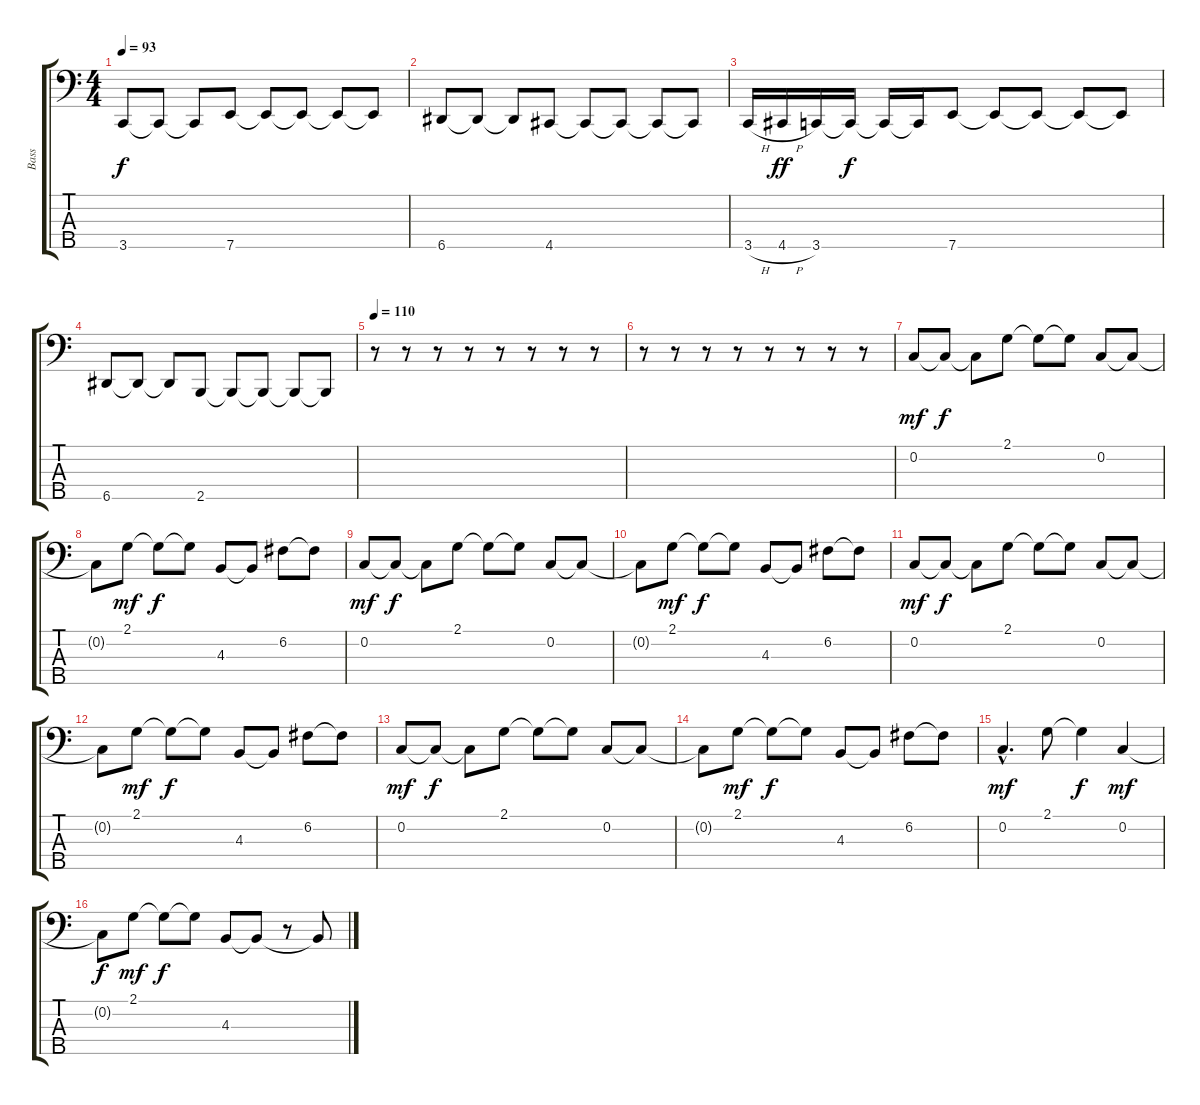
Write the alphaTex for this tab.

\track ("Bass" "Bass") {instrument acousticguitarnylon}
\staff {score tabs}
\tuning (F2 C2 G1 D1 A0) {hide}
\ts (4 4)
\tempo 93
\clef f4
\ks c
3.5.8{dy f} 3.5{t}.8 3.5{t}.8 7.5.8 7.5{t}.8 7.5{t}.8 7.5{t}.8 7.5{t}.8 |
6.5.8 6.5{t}.8 6.5{t}.8 4.5.8 4.5{t}.8 4.5{t}.8 4.5{t}.8 4.5{t}.8 |
3.5{h}.16 4.5{h}.16{dy ff} 3.5.16 3.5{t}.16{dy f} 3.5{t}.16 3.5{t}.16 7.5.8 7.5{t}.8 7.5{t}.8 7.5{t}.8 7.5{t}.8 |
6.5.8 6.5{t}.8 6.5{t}.8 2.5.8 2.5{t}.8 2.5{t}.8 2.5{t}.8 2.5{t}.8 |
\tempo 110
r.8 r.8 r.8 r.8 r.8 r.8 r.8 r.8 |
r.8 r.8 r.8 r.8 r.8 r.8 r.8 r.8 |
0.2.8{dy mf} 0.2{t}.8{dy f} 0.2{t}.8 2.1.8 2.1{t}.8 2.1{t}.8 0.2.8 0.2{t}.8 |
0.2{t}.8 2.1.8{dy mf} 2.1{t}.8{dy f} 2.1{t}.8 4.3.8 4.3{t}.8 6.2.8 6.2{t}.8 |
0.2.8{dy mf} 0.2{t}.8{dy f} 0.2{t}.8 2.1.8 2.1{t}.8 2.1{t}.8 0.2.8 0.2{t}.8 |
0.2{t}.8 2.1.8{dy mf} 2.1{t}.8{dy f} 2.1{t}.8 4.3.8 4.3{t}.8 6.2.8 6.2{t}.8 |
0.2.8{dy mf} 0.2{t}.8{dy f} 0.2{t}.8 2.1.8 2.1{t}.8 2.1{t}.8 0.2.8 0.2{t}.8 |
0.2{t}.8 2.1.8{dy mf} 2.1{t}.8{dy f} 2.1{t}.8 4.3.8 4.3{t}.8 6.2.8 6.2{t}.8 |
0.2.8{dy mf} 0.2{t}.8{dy f} 0.2{t}.8 2.1.8 2.1{t}.8 2.1{t}.8 0.2.8 0.2{t}.8 |
0.2{t}.8 2.1.8{dy mf} 2.1{t}.8{dy f} 2.1{t}.8 4.3.8 4.3{t}.8 6.2.8 6.2{t}.8 |
0.2{hac}.4{d dy mf} 2.1.8 2.1{t}.4{dy f} 0.2.4{dy mf} |
0.2{t}.8{dy f} 2.1.8{dy mf} 2.1{t}.8{dy f} 2.1{t}.8 4.3.8 4.3{t}.8 r.8 4.3{t}.8
